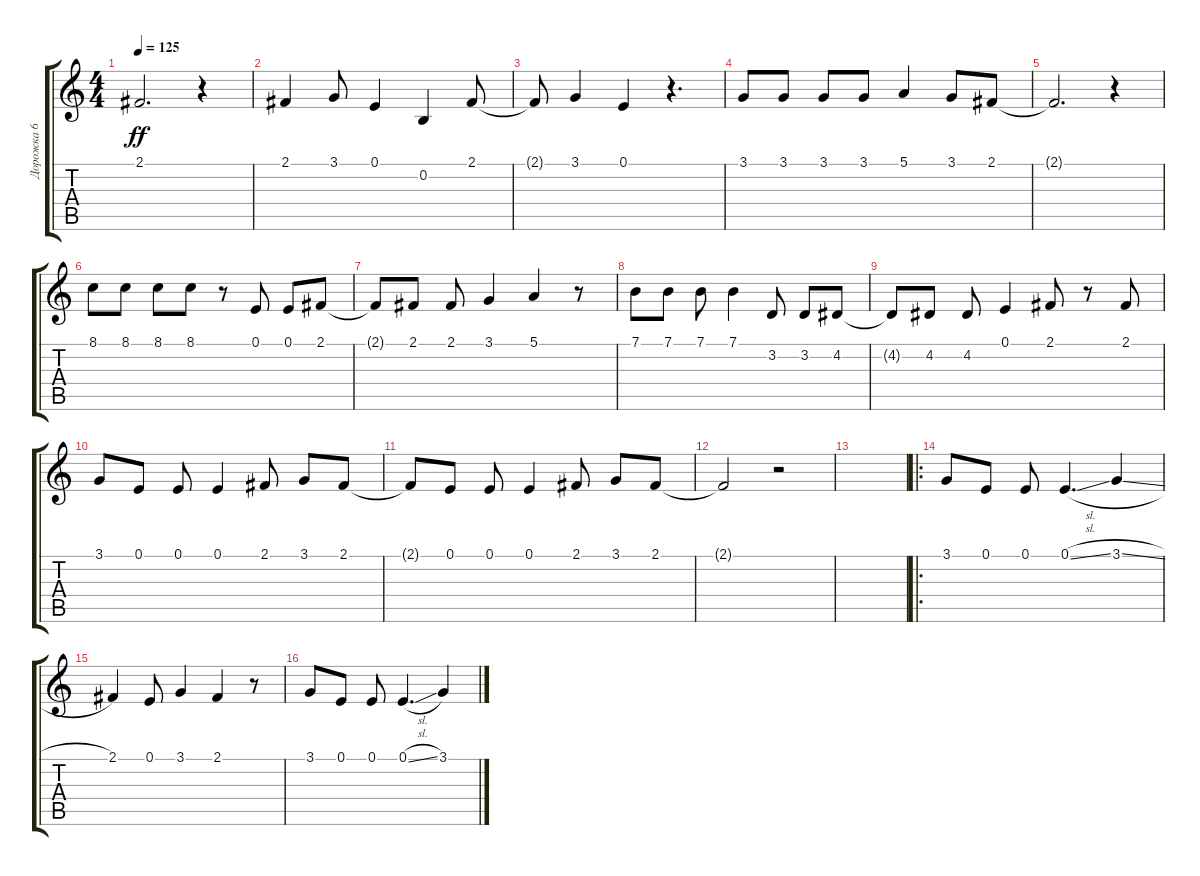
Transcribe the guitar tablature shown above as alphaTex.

\track ("Дорожка 6" "Дорожка 6") {instrument lead6voice}
\staff {score tabs}
\tuning (E4 B3 G3 D3 A2 E2) {hide}
\ts (4 4)
\tempo 125
\clef g2
\ks c
2.1{t}.2{d dy ff} r.4 |
2.1.4 3.1.8 0.1.4 0.2.4 2.1.8 |
2.1{t}.8 3.1.4 0.1.4 r.4{d} |
3.1.8 3.1.8 3.1.8 3.1.8 5.1.4 3.1.8 2.1.8 |
2.1{t}.2{d} r.4 |
8.1.8 8.1.8 8.1.8 8.1.8 r.8 0.1.8 0.1.8 2.1.8 |
2.1{t}.8 2.1.8 2.1.8 3.1.4 5.1.4 r.8 |
7.1.8 7.1.8 7.1.8 7.1.4 3.2.8 3.2.8 4.2.8 |
4.2{t}.8 4.2.8 4.2.8 0.1.4 2.1.8 r.8 2.1.8 |
3.1.8 0.1.8 0.1.8 0.1.4 2.1.8 3.1.8 2.1.8 |
2.1{t}.8 0.1.8 0.1.8 0.1.4 2.1.8 3.1.8 2.1.8 |
2.1{t}.2 r.2 |
|
\ro
3.1.8 0.1.8 0.1.8 0.1{sl}.4{d} 3.1{sl}.4 |
2.1.4 0.1.8 3.1.4 2.1.4 r.8 |
3.1.8 0.1.8 0.1.8 0.1{sl}.4{d} 3.1{sl}.4
